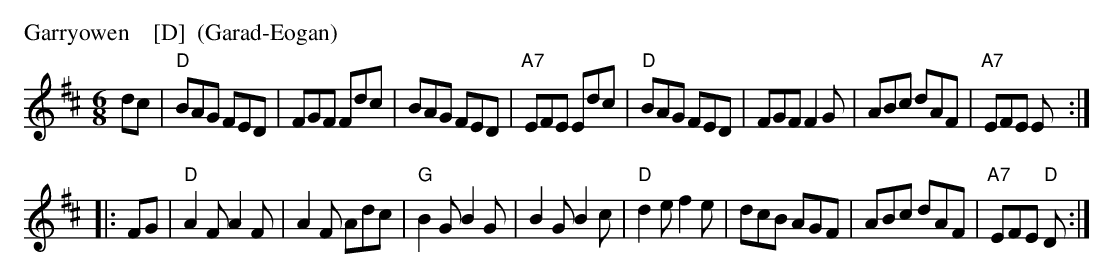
X:1
P: Garryowen    [D]  (Garad-Eogan)
M: 6/8
L: 1/8
K: D
dc \
| "D"BAG FED | FGF Fdc | BAG FED | "A7"EFE Edc \
| "D"BAG FED | FGF F2G | ABc dAF | "A7"EFE E :|
|: FG \
| "D"A2F A2F | A2F Adc | "G"B2G B2G | B2G B2c \
| "D"d2e f2e | dcB AGF | ABc dAF | "A7"EFE "D"D :|
